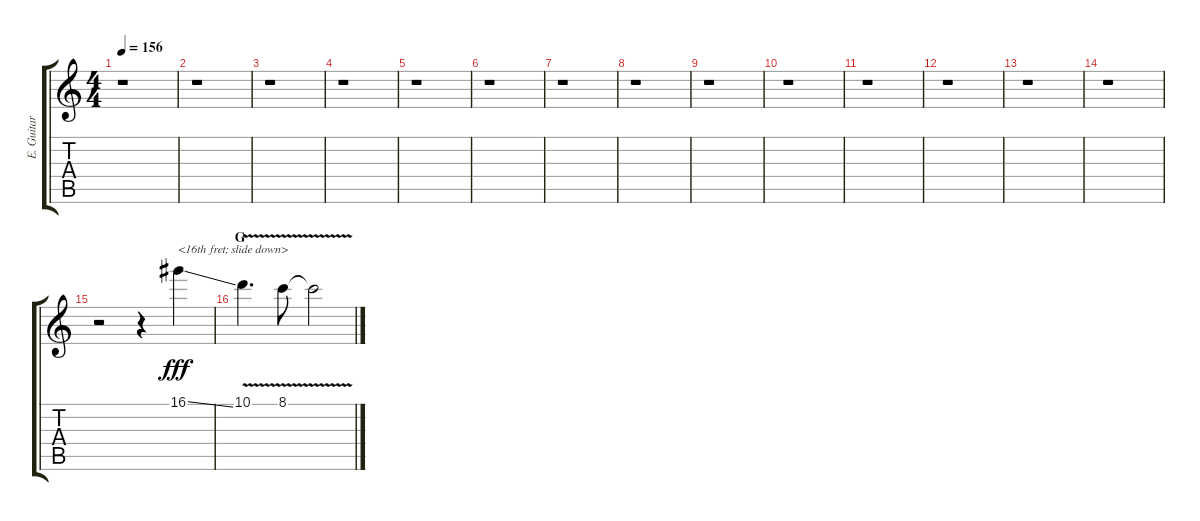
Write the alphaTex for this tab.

\track ("E. Guitar I" "E. Guitar ") {instrument overdrivenguitar}
\staff {score tabs}
\tuning (E4 B3 G3 D3 A2 E2) {hide}
\ts (4 4)
\tempo 156
\clef g2
\ks c
r.1{dy fff} |
r.1 |
r.1 |
r.1 |
r.1 |
r.1 |
r.1 |
r.1 |
r.1 |
r.1 |
r.1 |
r.1 |
r.1 |
r.1 |
r.2 r.4 16.1{ss}.4{txt "<16th fret; slide down>"} |
\section ("" "G")
10.1{v}.4{d} 8.1{v}.8 8.1{t}.2
